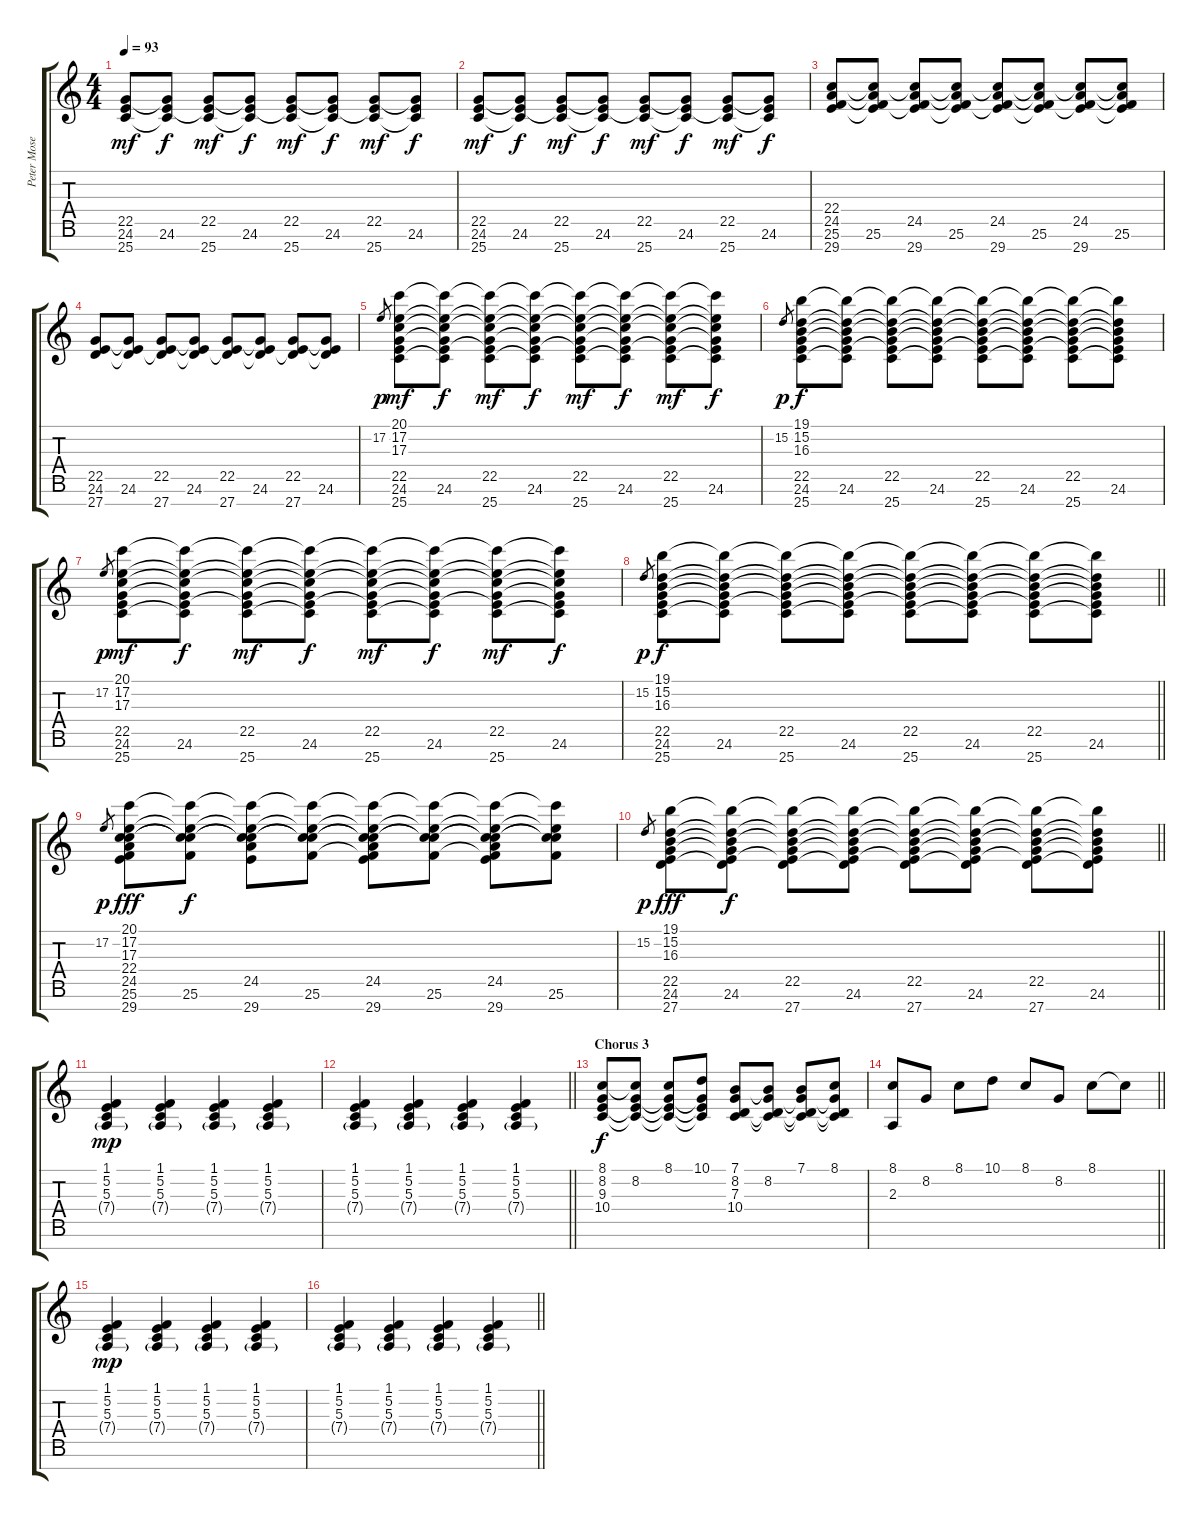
\track ("Peter Mosely" "Peter Mose") {instrument acousticgrandpiano}
\staff {score tabs}
\tuning (E4 B3 G3 D3 A2 E2 B1) {hide}
\ts (4 4)
\tempo 93
\clef g2
\ks c
(22.5 24.6 25.7).8{dy mf} (22.5{t} 24.6 25.7{t}).8{dy f} (22.5 24.6{t} 25.7).8{dy mf} (22.5{t} 24.6 25.7{t}).8{dy f} (22.5 24.6{t} 25.7).8{dy mf} (22.5{t} 24.6 25.7{t}).8{dy f} (22.5 24.6{t} 25.7).8{dy mf} (22.5{t} 24.6 25.7{t}).8{dy f} |
(22.5 24.6 25.7).8{dy mf} (22.5{t} 24.6 25.7{t}).8{dy f} (22.5 24.6{t} 25.7).8{dy mf} (22.5{t} 24.6 25.7{t}).8{dy f} (22.5 24.6{t} 25.7).8{dy mf} (22.5{t} 24.6 25.7{t}).8{dy f} (22.5 24.6{t} 25.7).8{dy mf} (22.5{t} 24.6 25.7{t}).8{dy f} |
(22.4 24.5 25.6 29.7).8 (22.4{t} 24.5{t} 25.6 29.7{t}).8 (22.4{t} 24.5 25.6{t} 29.7).8 (22.4{t} 24.5{t} 25.6 29.7{t}).8 (22.4{t} 24.5 25.6{t} 29.7).8 (22.4{t} 24.5{t} 25.6 29.7{t}).8 (22.4{t} 24.5 25.6{t} 29.7).8 (22.4{t} 24.5{t} 25.6 29.7{t}).8 |
(22.5 24.6 27.7).8 (22.5{t} 24.6 27.7{t}).8 (22.5 24.6{t} 27.7).8 (22.5{t} 24.6 27.7{t}).8 (22.5 24.6{t} 27.7).8 (22.5{t} 24.6 27.7{t}).8 (22.5 24.6{t} 27.7).8 (22.5{t} 24.6 27.7{t}).8 |
17.2.8{gr dy p} (20.1 17.2 17.3 22.5 24.6 25.7).8{dy mf} (20.1{t} 17.2{t} 17.3{t} 22.5{t} 24.6 25.7{t}).8{dy f} (20.1{t} 17.2{t} 17.3{t} 22.5 24.6{t} 25.7).8{dy mf} (20.1{t} 17.2{t} 17.3{t} 22.5{t} 24.6 25.7{t}).8{dy f} (20.1{t} 17.2{t} 17.3{t} 22.5 24.6{t} 25.7).8{dy mf} (20.1{t} 17.2{t} 17.3{t} 22.5{t} 24.6 25.7{t}).8{dy f} (20.1{t} 17.2{t} 17.3{t} 22.5 24.6{t} 25.7).8{dy mf} (20.1{t} 17.2{t} 17.3{t} 22.5{t} 24.6 25.7{t}).8{dy f} |
15.2.8{gr dy p} (19.1 15.2 16.3 22.5 24.6 25.7).8{dy f} (19.1{t} 15.2{t} 16.3{t} 22.5{t} 24.6 25.7{t}).8 (19.1{t} 15.2{t} 16.3{t} 22.5 24.6{t} 25.7).8 (19.1{t} 15.2{t} 16.3{t} 22.5{t} 24.6 25.7{t}).8 (19.1{t} 15.2{t} 16.3{t} 22.5 24.6{t} 25.7).8 (19.1{t} 15.2{t} 16.3{t} 22.5{t} 24.6 25.7{t}).8 (19.1{t} 15.2{t} 16.3{t} 22.5 24.6{t} 25.7).8 (19.1{t} 15.2{t} 16.3{t} 22.5{t} 24.6 25.7{t}).8 |
17.2.8{gr dy p} (20.1 17.2 17.3 22.5 24.6 25.7).8{dy mf} (20.1{t} 17.2{t} 17.3{t} 22.5{t} 24.6 25.7{t}).8{dy f} (20.1{t} 17.2{t} 17.3{t} 22.5 24.6{t} 25.7).8{dy mf} (20.1{t} 17.2{t} 17.3{t} 22.5{t} 24.6 25.7{t}).8{dy f} (20.1{t} 17.2{t} 17.3{t} 22.5 24.6{t} 25.7).8{dy mf} (20.1{t} 17.2{t} 17.3{t} 22.5{t} 24.6 25.7{t}).8{dy f} (20.1{t} 17.2{t} 17.3{t} 22.5 24.6{t} 25.7).8{dy mf} (20.1{t} 17.2{t} 17.3{t} 22.5{t} 24.6 25.7{t}).8{dy f} |
\barLineRight lightlight
15.2.8{gr dy p} (19.1 15.2 16.3 22.5 24.6 25.7).8{dy f} (19.1{t} 15.2{t} 16.3{t} 22.5{t} 24.6 25.7{t}).8 (19.1{t} 15.2{t} 16.3{t} 22.5 24.6{t} 25.7).8 (19.1{t} 15.2{t} 16.3{t} 22.5{t} 24.6 25.7{t}).8 (19.1{t} 15.2{t} 16.3{t} 22.5 24.6{t} 25.7).8 (19.1{t} 15.2{t} 16.3{t} 22.5{t} 24.6 25.7{t}).8 (19.1{t} 15.2{t} 16.3{t} 22.5 24.6{t} 25.7).8 (19.1{t} 15.2{t} 16.3{t} 22.5{t} 24.6 25.7{t}).8 |
17.2.8{gr dy p} (20.1 17.2 17.3 22.4 24.5 25.6 29.7).8{dy fff} (20.1{t} 17.2{t} 17.3{t} 22.4{t} 25.6).8{dy f} (20.1{t} 17.2{t} 17.3{t} 22.4{t} 24.5 29.7).8 (20.1{t} 17.2{t} 17.3{t} 22.4{t} 25.6).8 (20.1{t} 17.2{t} 17.3{t} 22.4{t} 24.5 25.6{t} 29.7).8 (20.1{t} 17.2{t} 17.3{t} 22.4{t} 25.6).8 (20.1{t} 17.2{t} 17.3{t} 22.4{t} 24.5 25.6{t} 29.7).8 (20.1{t} 17.2{t} 17.3{t} 22.4{t} 25.6).8 |
\barLineRight lightlight
15.2.8{gr dy p} (19.1 15.2 16.3 22.5 24.6 27.7).8{dy fff} (19.1{t} 15.2{t} 16.3{t} 22.5{t} 24.6 27.7{t}).8{dy f} (19.1{t} 15.2{t} 16.3{t} 22.5 24.6{t} 27.7).8 (19.1{t} 15.2{t} 16.3{t} 22.5{t} 24.6 27.7{t}).8 (19.1{t} 15.2{t} 16.3{t} 22.5 24.6{t} 27.7).8 (19.1{t} 15.2{t} 16.3{t} 22.5{t} 24.6 27.7{t}).8 (19.1{t} 15.2{t} 16.3{t} 22.5 24.6{t} 27.7).8 (19.1{t} 15.2{t} 16.3{t} 22.5{t} 24.6 27.7{t}).8 |
(1.1 5.2 5.3 7.4{g}).4{dy mp} (1.1 5.2 5.3 7.4{g}).4 (1.1 5.2 5.3 7.4{g}).4 (1.1 5.2 5.3 7.4{g}).4 |
\barLineRight lightlight
(1.1 5.2 5.3 7.4{g}).4 (1.1 5.2 5.3 7.4{g}).4 (1.1 5.2 5.3 7.4{g}).4 (1.1 5.2 5.3 7.4{g}).4 |
\section ("" "Chorus 3")
(8.1 8.2 9.3 10.4).8{dy f} (8.1{t} 8.2 9.3{t} 10.4{t}).8 (8.1 8.2{t} 9.3{t} 10.4{t}).8 (10.1 8.2{t} 9.3{t} 10.4{t}).8 (7.1 8.2 7.3 10.4).8 (7.1{t} 8.2 7.3{t} 10.4{t}).8 (7.1 8.2{t} 7.3{t} 10.4{t}).8 (8.1 8.2{t} 7.3{t} 10.4{t}).8 |
\barLineRight lightlight
(8.1 2.3).8 8.2.8 8.1.8 10.1.8 8.1.8 8.2.8 8.1.8 8.1{t}.8 |
(1.1 5.2 5.3 7.4{g}).4{dy mp} (1.1 5.2 5.3 7.4{g}).4 (1.1 5.2 5.3 7.4{g}).4 (1.1 5.2 5.3 7.4{g}).4 |
\barLineRight lightlight
(1.1 5.2 5.3 7.4{g}).4 (1.1 5.2 5.3 7.4{g}).4 (1.1 5.2 5.3 7.4{g}).4 (1.1 5.2 5.3 7.4{g}).4
